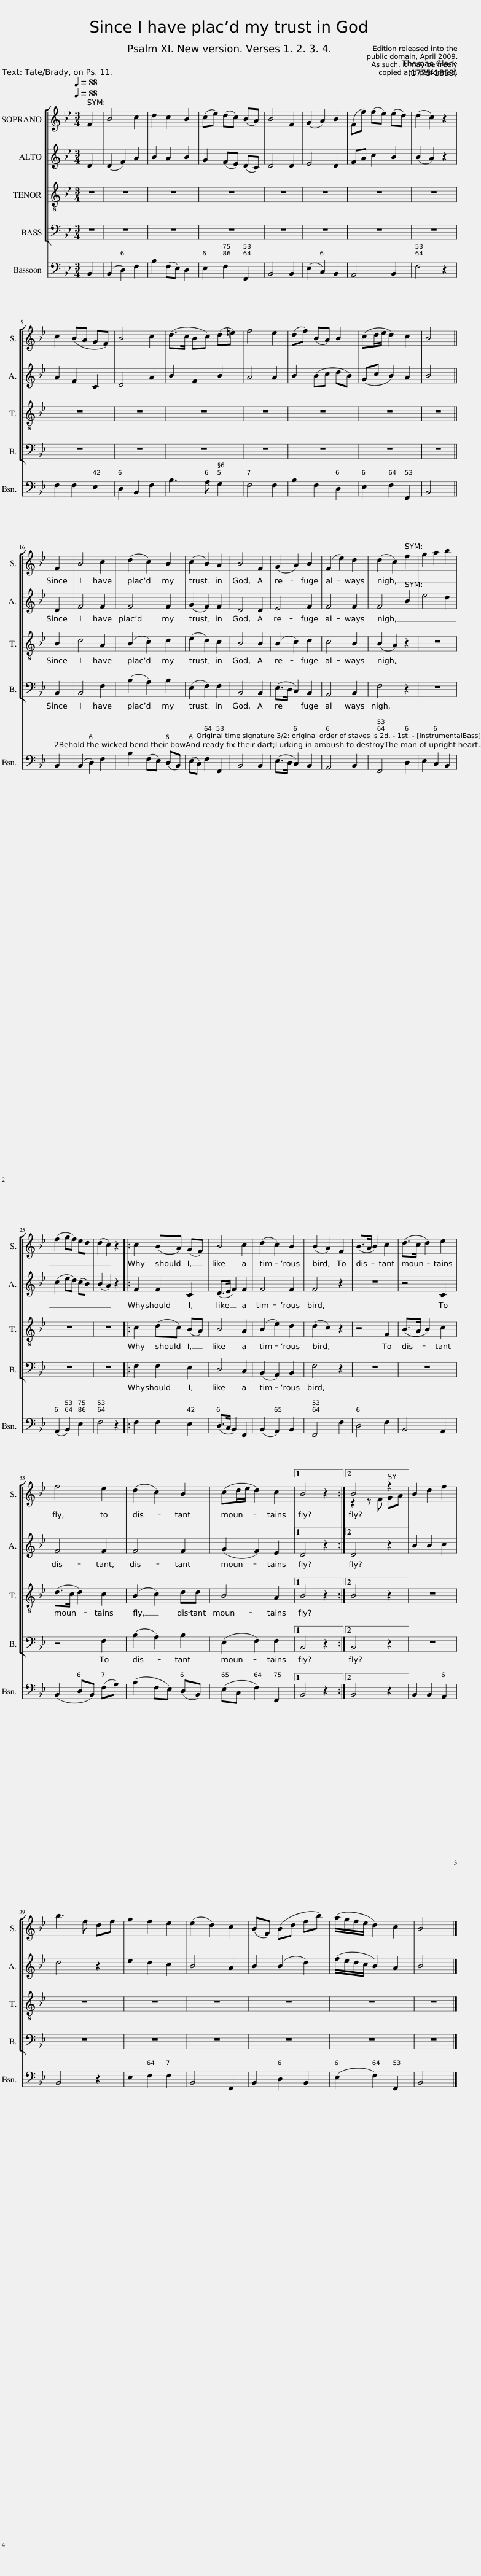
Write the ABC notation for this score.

X:1
%%score [ ( 1 2 ) 3 4 5 ] 6
L:1/8
Q:1/4=88
M:3/4
I:linebreak $
K:Bb
V:1 treble
V:2 treble
V:3 treble
V:4 treble-8 transpose=-12
V:5 bass
V:6 bass
V:1
 F2 | B4 c2 | d2 c2 B2 | (ce) (dc) (BA) | B4 F2 | %5
 (G2 A2) B2 | (Ff) (fe) (ed) | (d2 c2) z2 |$ c2 (BA GF) | B4 c2 | %10
 (d>c Bc) (d=e) | f4 e2 | (df) (BA) B2 | (cd/e/ d2) c2 | B4 ||$ %15
 F2 | B4 c2 | (d2 c2) B2 | (c2 B2) A2 | B4 F2 | %20
 (G2 A2) B2 | (F2 e2) d2 | (d2 c2) f2 | g2 a2 b2 |$ (f2 gf) ed | %25
 (d2 c2) z2 |: c2 (BA) (GF) | B4 c2 | (d2 c2) B2 | (B2 A2) F2 | %30
 (B>A B2) c2 | (d>c d2) e2 |$ f4 e2 | (d2 c2) B2 | (cd/e/ d2) c2 |1 %35
 B4 z2 :|2 B4 z2 || B2 d2 f2 |$ b3 f df | g2 f2 e2 | %40
 (e2 d2) c2 | (BF) (Bd fb) | (a/g/f/e/ d2) c2 | B4 |] %44
V:2
 x2 | x6 | x6 | x6 | x6 | %5
 x6 | x6 | x6 |$ x6 | x6 | %10
 x6 | x6 | x6 | x6 | x4 ||$ %15
 x2 | x6 | x6 | x6 | x6 | %20
 x6 | x6 | x6 | x6 |$ x6 | %25
 x6 |: x6 | x6 | x6 | x6 | %30
 x6 | x6 |$ x6 | x6 | x6 |1 %35
 x6 :|2 z2 z F GA || x6 |$ x6 | x6 | %40
 x6 | x6 | x6 | x4 |] %44
V:3
 D2 | (D2 F2) A2 | B2 A2 B2 | G2 (FE) (DC) | D4 D2 | %5
 E4 D2 | FA c2 B2 | (B2 A2) z2 |$ A2 F2 C2 | D4 A2 | %10
 B2 F2 B2 | A4 A2 | B2 (Bc dB) | (Gc B2) A2 | B4 ||$ %15
 D2 | F4 F2 | F4 F2 | (G2 F2) F2 | D4 D2 | %20
 E4 F2 | F4 F2 | F4 B2 | e4 d2 |$ (c2 ed) (cB) | %25
 (B2 A2) z2 |: F2 F2 C2 | (D>E F2) F2 | F4 F2 | F4 z2 | %30
 z6 | z4 C2 |$ F4 F2 | F4 F2 | (G2 F2) E2 |1 %35
 D4 z2 :|2 D4 z2 || B2 B2 c2 |$ d4 z2 | e2 d2 c2 | %40
 B4 A2 | B2 (B2 d2) | (f/e/d/c/ B2) A2 | B4 |] %44
V:4
 z2 | z6 | z6 | z6 | z6 | %5
 z6 | z6 | z6 |$ z6 | z6 | %10
 z6 | z6 | z6 | z6 | z4 ||$ %15
 B2 | d4 A2 | (B2 c2) d2 | (e2 d2) c2 | B4 B2 | %20
 (B2 c2) d2 | c4 B2 | (B2 A2) z2 | z6 |$ z6 | %25
 z6 |: c2 (dc) (BA) | B4 A2 | (B2 e2) d2 | (d2 c2) z2 | %30
 z4 F2 | (B>A B2) c2 |$ (d>c d2) c2 | (B2 c2) dd | B4 A2 |1 %35
 B4 z2 :|2 B4 z2 || z6 |$ z6 | z6 | %40
 z6 | z6 | z6 | z4 |] %44
V:5
 z2 | z6 | z6 | z6 | z6 | %5
 z6 | z6 | z6 |$ z6 | z6 | %10
 z6 | z6 | z6 | z6 | z4 ||$ %15
 B,,2 | B,,4 F,2 | (B,2 A,2) B,2 | (E,2 F,2) F,2 | B,,4 B,,2 | %20
 (E,>D, C,2) B,,2 | A,,4 B,,2 | F,4 z2 | z6 |$ z6 | %25
 z6 |: F,2 F,2 E,2 | D,4 C,2 | (B,,2 A,,2) B,,2 | F,4 z2 | %30
 z6 | z6 |$ z4 F,2 | (B,2 A,2) B,2 | (E,2 F,2) F,2 |1 %35
 B,,4 z2 :|2 B,,4 z2 || z6 |$ z6 | z6 | %40
 z6 | z6 | z6 | z4 |] %44
V:6
 B,,2 | (B,,2 D,2) F,2 | B,2 (F,E,) D,2 | E,2 F,2 F,,2 | B,,4 B,,2 | %5
 (E,2 C,2) B,,2 | A,,4 B,,2 | F,4 z2 |$ F,2 F,2 E,2 | D,2 B,,2 F,2 | %10
 B,3 A, G,2 | F,4 F,2 | B,2 F,2 D,2 | E,2 F,2 F,,2 | B,,4 ||$ %15
 B,,2 | (B,,2 D,2) F,2 | B,2 (F,E,) (D,B,,) | (E,C,) F,2 F,,2 | B,,4 B,,2 | %20
 (E,>D, C,2) B,,2 | A,,4 B,,2 | F,,4 D,2 | E,2 C,2 B,,2 |$ (A,,2 B,,2) E,2 | %25
 F,4 z2 |: F,2 F,2 E,2 | (D,>C, B,,2) F,,2 | (B,,2 A,,2) B,,2 | F,,4 F,2 | %30
 D,4 F,2 | B,,4 A,,2 |$ (B,,2 D,B,,) (F,A,) | (B,2 F,E,) (D,B,,) | (E,C, F,2) F,,2 |1 %35
 B,,4 z2 :|2 B,,4 z2 || B,,2 B,,2 A,,2 |$ B,,4 z2 | E,2 F,2 F,2 | %40
 B,,4 F,,2 | B,,2 D,2 B,,2 | (E,2 F,2) F,,2 | B,,4 |] %44
